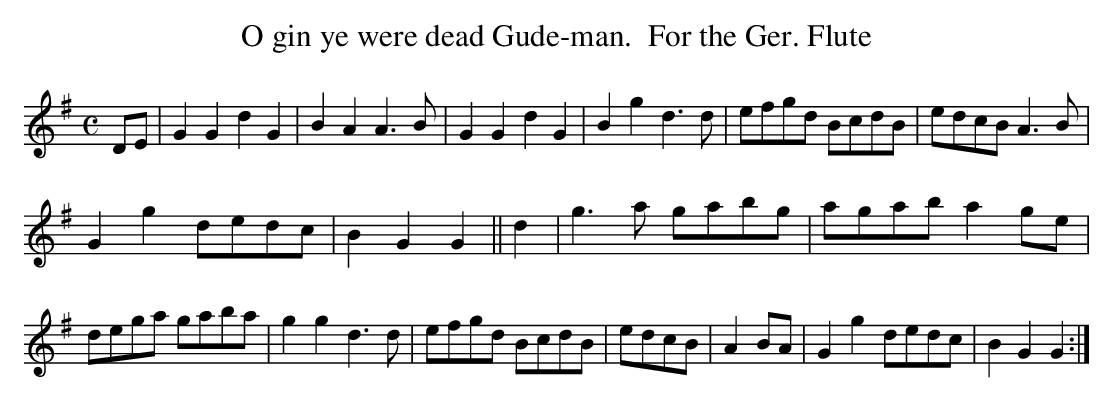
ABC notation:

X:1
T:O gin ye were dead Gude-man.  For the Ger. Flute
M:C
K:G
DE|\
G2G2 d2G2| B2A2 A3B| G2G2 d2G2| B2g2 d3d|\
efgd BcdB| edcB A3B|
G2g2 dedc| B2G2 G2||\
d2|\
g3a gabg| agab a2ge|
dega gaba| g2g2 d3d|\
efgd BcdB| edcB| A2BA| G2g2 dedc| B2G2 G2:|
